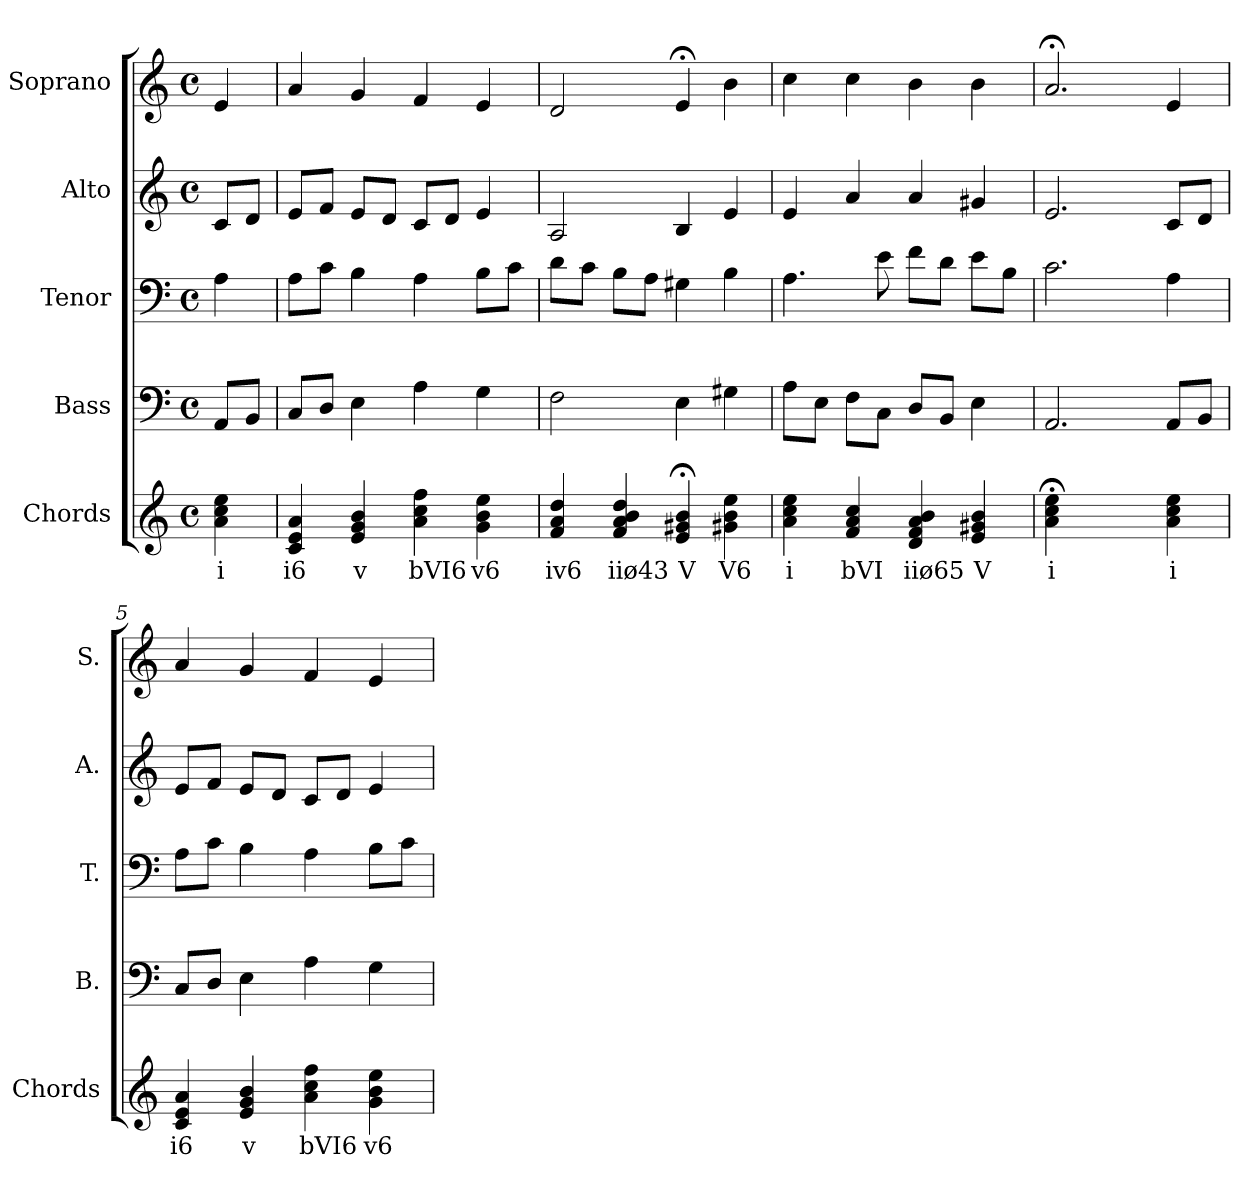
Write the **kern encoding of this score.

**kern	**text	**kern	**kern	**kern	**kern
*part5	*part5	*part4	*part3	*part2	*part1
*staff5	*staff5	*staff4	*staff3	*staff2	*staff1
*I"Chords	*	*I"Bass	*I"Tenor	*I"Alto	*I"Soprano
*I'Chords	*	*I'B.	*I'T.	*I'A.	*I'S.
*clefG2	*	*clefF4	*clefF4	*clefG2	*clefG2
*k[]	*	*k[]	*k[]	*k[]	*k[]
*a:	*	*a:	*a:	*a:	*a:
*M4/4	*	*M4/4	*M4/4	*M4/4	*M4/4
*met(c)	*	*met(c)	*met(c)	*met(c)	*met(c)
=	=	=	=	=	=
4ai 4cci 4eei	i	8AA/L	4A\	8c/L	4e/
.	.	8BB/J	.	8d/J	.
=1	=1	=1	=1	=1	=1
4ci 4ei 4ai	i6	8C/L	8A\L	8e/L	4a/
.	.	8D/J	8c\J	8f/J	.
4ei 4gi 4bi	v	4E\	4B\	8e/L	4g/
.	.	.	.	8d/J	.
4ai 4cci 4ffi	bVI6	4A\	4A\	8c/L	4f/
.	.	.	.	8d/J	.
4gi 4bi 4eei	v6	4G\	8B\L	4e/	4e/
.	.	.	8c\J	.	.
=2	=2	=2	=2	=2	=2
4fi 4ai 4ddi	iv6	2F\	8d\L	2A/	2d/
.	.	.	8c\J	.	.
4fi 4ai 4bi 4ddi	iiø43	.	8B\L	.	.
.	.	.	8A\J	.	.
4ei;< 4g#Xi;< 4bi;<	V	4E\	4G#X\	4B/	4e;</
4g#Xi 4bi 4eei	V6	4G#X\	4B\	4e/	4b\
=3	=3	=3	=3	=3	=3
4ai 4cci 4eei	i	8A\L	4.A\	4e/	4cc\
.	.	8E\J	.	.	.
4fi 4ai 4cci	bVI	8F\L	.	4a/	4cc\
.	.	8C\J	8e\	.	.
4di 4fi 4ai 4bi	iiø65	8D/L	8f\L	4a/	4b\
.	.	8BB/J	8d\J	.	.
4ei 4g#Xi 4bi	V	4E\	8e\L	4g#X/	4b\
.	.	.	8B\J	.	.
=4	=4	=4	=4	=4	=4
4ai;< 4cci;< 4eei;<	i	2.AA/	2.c\	2.e/	2.a;</
2ryy	.	.	.	.	.
4ai 4cci 4eei	i	8AA/L	4A\	8c/L	4e/
.	.	8BB/J	.	8d/J	.
!!LO:LB:g=z
=5	=5	=5	=5	=5	=5
4ci 4ei 4ai	i6	8C/L	8A\L	8e/L	4a/
.	.	8D/J	8c\J	8f/J	.
4ei 4gi 4bi	v	4E\	4B\	8e/L	4g/
.	.	.	.	8d/J	.
4ai 4cci 4ffi	bVI6	4A\	4A\	8c/L	4f/
.	.	.	.	8d/J	.
4gi 4bi 4eei	v6	4G\	8B\L	4e/	4e/
.	.	.	8c\J	.	.
=	=	=	=	=	=
*-	*-	*-	*-	*-	*-
